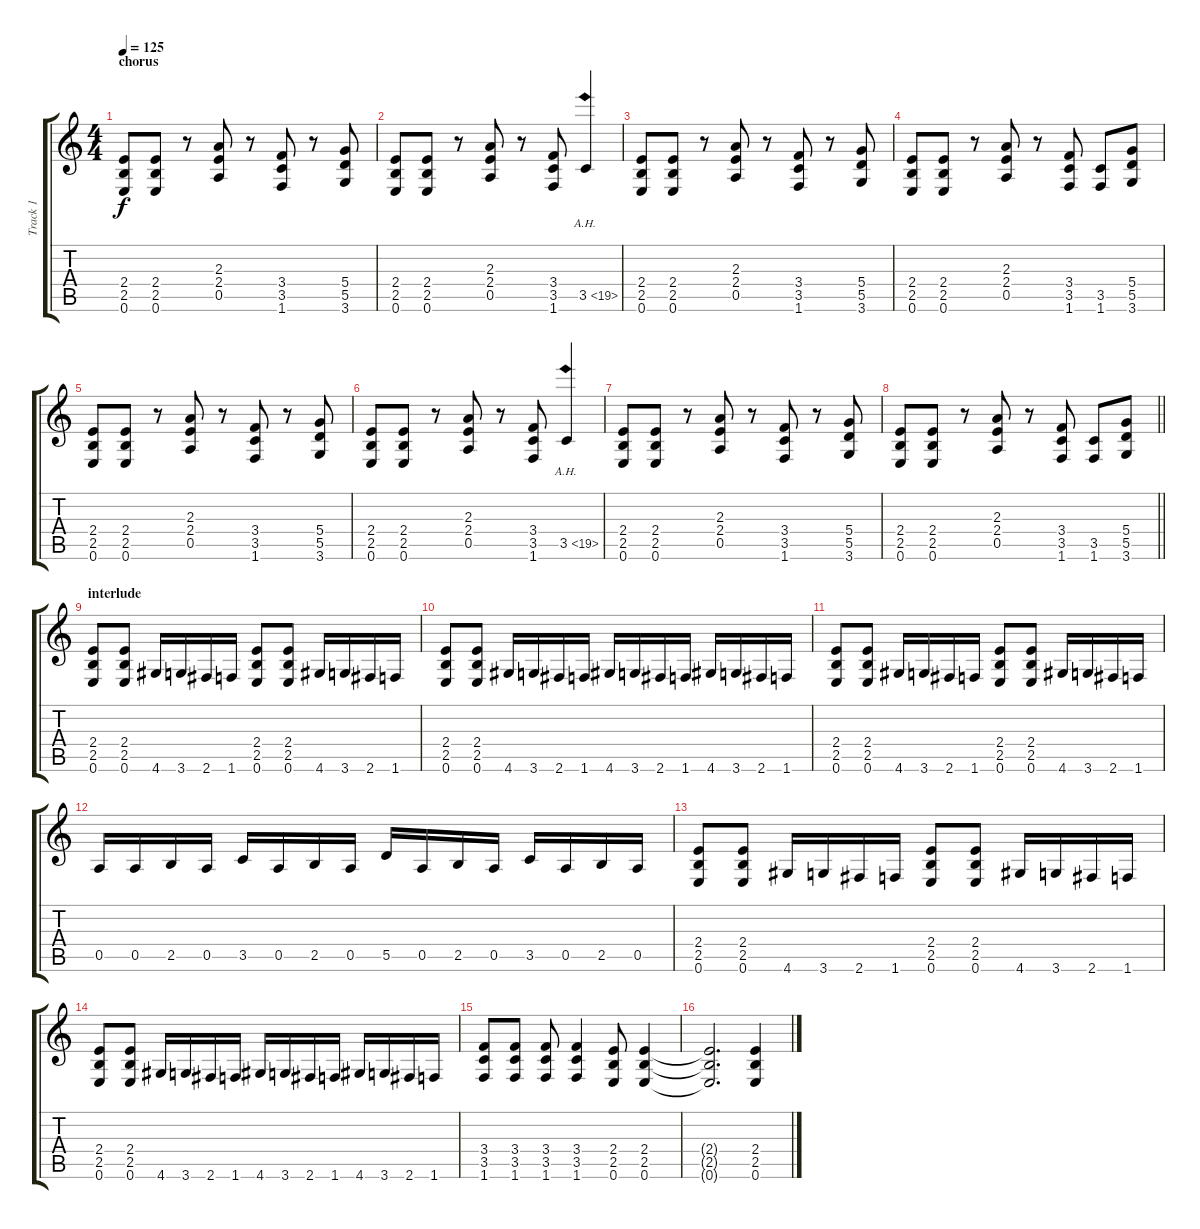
\track ("Track 1" "Track 1") {instrument distortionguitar}
\staff {score tabs}
\tuning (E4 B3 G3 D3 A2 E2) {hide}
\ts (4 4)
\section ("" "chorus")
\tempo 125
\clef g2
\ks c
(2.4 2.5 0.6).8{dy f} (2.4 2.5 0.6).8 r.8 (2.3 2.4 0.5).8 r.8 (3.4 3.5 1.6).8 r.8 (5.4 5.5 3.6).8 |
(2.4 2.5 0.6).8 (2.4 2.5 0.6).8 r.8 (2.3 2.4 0.5).8 r.8 (3.4 3.5 1.6).8 3.5{ah 16}.4 |
(2.4 2.5 0.6).8 (2.4 2.5 0.6).8 r.8 (2.3 2.4 0.5).8 r.8 (3.4 3.5 1.6).8 r.8 (5.4 5.5 3.6).8 |
(2.4 2.5 0.6).8 (2.4 2.5 0.6).8 r.8 (2.3 2.4 0.5).8 r.8 (3.4 3.5 1.6).8 (3.5 1.6).8 (5.4 5.5 3.6).8 |
(2.4 2.5 0.6).8 (2.4 2.5 0.6).8 r.8 (2.3 2.4 0.5).8 r.8 (3.4 3.5 1.6).8 r.8 (5.4 5.5 3.6).8 |
(2.4 2.5 0.6).8 (2.4 2.5 0.6).8 r.8 (2.3 2.4 0.5).8 r.8 (3.4 3.5 1.6).8 3.5{ah 16}.4 |
(2.4 2.5 0.6).8 (2.4 2.5 0.6).8 r.8 (2.3 2.4 0.5).8 r.8 (3.4 3.5 1.6).8 r.8 (5.4 5.5 3.6).8 |
\barLineRight lightlight
(2.4 2.5 0.6).8 (2.4 2.5 0.6).8 r.8 (2.3 2.4 0.5).8 r.8 (3.4 3.5 1.6).8 (3.5 1.6).8 (5.4 5.5 3.6).8 |
\section ("" "interlude")
(2.4 2.5 0.6).8 (2.4 2.5 0.6).8 4.6.16 3.6.16 2.6.16 1.6.16 (2.4 2.5 0.6).8 (2.4 2.5 0.6).8 4.6.16 3.6.16 2.6.16 1.6.16 |
(2.4 2.5 0.6).8 (2.4 2.5 0.6).8 4.6.16 3.6.16 2.6.16 1.6.16 4.6.16 3.6.16 2.6.16 1.6.16 4.6.16 3.6.16 2.6.16 1.6.16 |
(2.4 2.5 0.6).8 (2.4 2.5 0.6).8 4.6.16 3.6.16 2.6.16 1.6.16 (2.4 2.5 0.6).8 (2.4 2.5 0.6).8 4.6.16 3.6.16 2.6.16 1.6.16 |
0.5.16 0.5.16 2.5.16 0.5.16 3.5.16 0.5.16 2.5.16 0.5.16 5.5.16 0.5.16 2.5.16 0.5.16 3.5.16 0.5.16 2.5.16 0.5.16 |
(2.4 2.5 0.6).8 (2.4 2.5 0.6).8 4.6.16 3.6.16 2.6.16 1.6.16 (2.4 2.5 0.6).8 (2.4 2.5 0.6).8 4.6.16 3.6.16 2.6.16 1.6.16 |
(2.4 2.5 0.6).8 (2.4 2.5 0.6).8 4.6.16 3.6.16 2.6.16 1.6.16 4.6.16 3.6.16 2.6.16 1.6.16 4.6.16 3.6.16 2.6.16 1.6.16 |
(3.4 3.5 1.6).8 (3.4 3.5 1.6).8 (3.4 3.5 1.6).8 (3.4 3.5 1.6).4 (2.4 2.5 0.6).8 (2.4 2.5 0.6).4 |
(2.4{t} 2.5{t} 0.6{t}).2{d} (2.4 2.5 0.6).4
